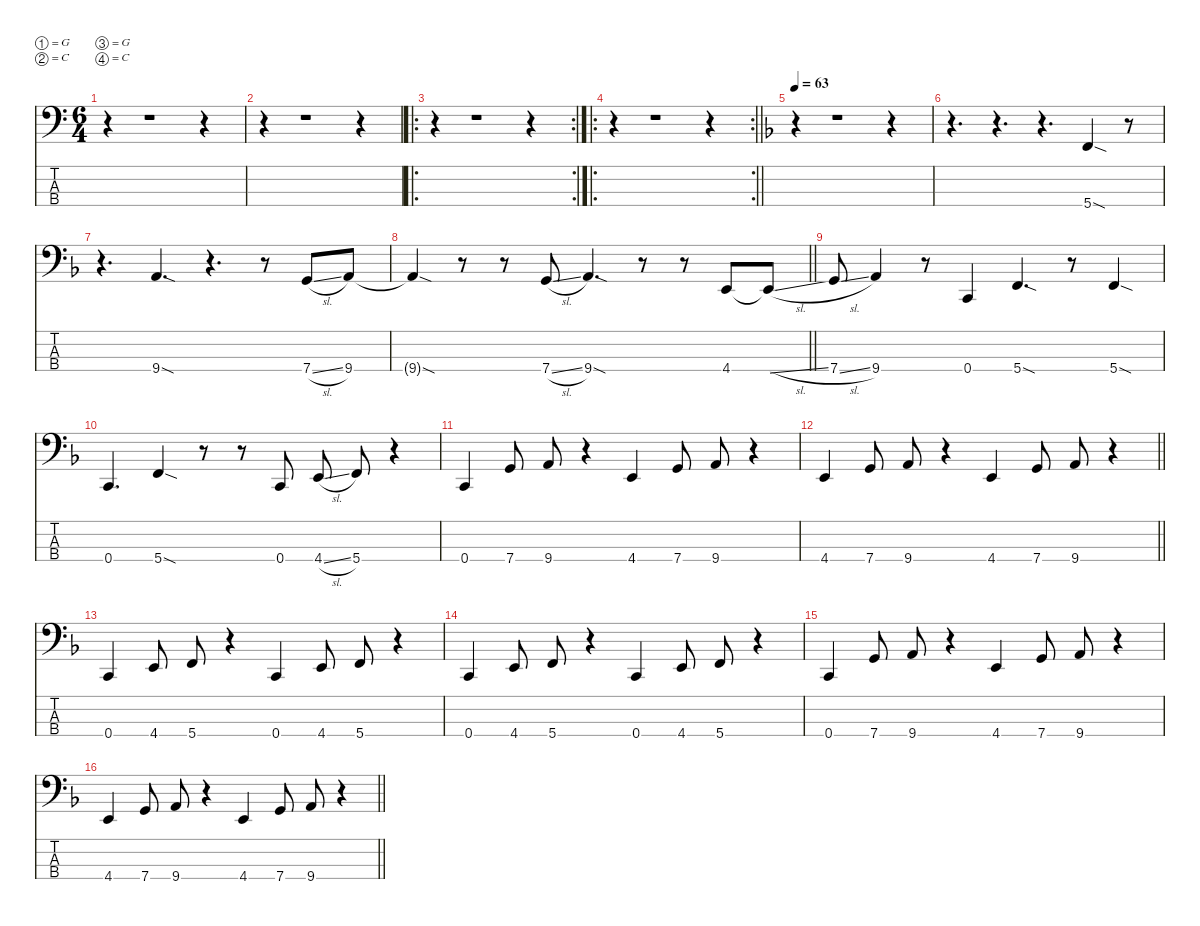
\defaultSystemsLayout 4
\hideDynamics
\bracketExtendMode nobrackets
\singleTrackTrackNamePolicy hidden
\multiTrackTrackNamePolicy hidden
\firstSystemTrackNameMode fullname
\firstSystemTrackNameOrientation horizontal
\otherSystemsTrackNameOrientation horizontal
\track ("Bass" "el.bs.") {instrument electricbassfinger}
\staff {score tabs}
\tuning (G2 C2 G1 C1)
\ts (6 4)
\tempo (98 hide)
\clef f4
\ks c
r.4{dy f beam Down} r.1{beam Down} r.4{beam Down} |
r.4{beam Down} r.1{beam Down} r.4{beam Down} |
\ro
\rc 2
\tempo (97 hide)
r.4{beam Down} r.1{beam Down} r.4{beam Down} |
\ro
\rc 2
\barLineRight lightlight
r.4{beam Down} r.1{beam Down} r.4{beam Down} |
\tempo 63
\ks f
r.4{beam Down} r.1{beam Down} r.4{beam Down} |
r.4{d beam Down} r.4{d beam Down} r.4{d beam Down} 5.4{sod acc forcenatural}.4{beam Up} r.8{beam Up} |
r.4{d beam Down} 9.4{sod acc forcenatural}.4{d beam Up} r.4{d beam Up} r.8{beam Up} 7.4{sl acc forcenatural}.8{beam Up} 9.4{acc forcenatural}.8{beam Up} |
\barLineRight lightlight
9.4{sod t acc forcenatural}.4{beam Up} r.8{beam Up} r.8{beam Up} 7.4{sl acc forcenatural}.8{beam Up} 9.4{sod acc forcenatural}.4{d beam Up} r.8{beam Up} r.8{beam Up} 4.4{acc forcenatural}.8{beam Up} 4.4{sl t acc forcenatural}.8{beam Up} |
7.4{sl acc forcenatural}.8{beam Up} 9.4{acc forcenatural}.4{beam Up} r.8{beam Up} 0.4{acc forcenatural}.4{beam Up} 5.4{sod acc forcenatural}.4{d beam Up} r.8{beam Up} 5.4{sod acc forcenatural}.4{beam Up} |
0.4{acc forcenatural}.4{d beam Up} 5.4{sod acc forcenatural}.4{beam Up} r.8{beam Up} r.8{beam Up} 0.4{acc forcenatural}.8{beam Up} 4.4{sl acc forcenatural}.8{beam Up beam split} 5.4{acc forcenatural}.8{beam Up} r.4{beam Up} |
0.4{acc forcenatural}.4{beam Up} 7.4{acc forcenatural}.8{beam Up beam split} 9.4{acc forcenatural}.8{beam Up} r.4{beam Up} 4.4{acc forcenatural}.4{beam Up} 7.4{acc forcenatural}.8{beam Up beam split} 9.4{acc forcenatural}.8{beam Up} r.4{beam Up} |
\barLineRight lightlight
4.4{acc forcenatural}.4{beam Up} 7.4{acc forcenatural}.8{beam Up beam split} 9.4{acc forcenatural}.8{beam Up} r.4{beam Up} 4.4{acc forcenatural}.4{beam Up} 7.4{acc forcenatural}.8{beam Up beam split} 9.4{acc forcenatural}.8{beam Up} r.4{beam Up} |
0.4{acc forcenatural}.4{beam Up} 4.4{acc forcenatural}.8{beam Up beam split} 5.4{acc forcenatural}.8{beam Up} r.4{beam Up} 0.4{acc forcenatural}.4{beam Up} 4.4{acc forcenatural}.8{beam Up beam split} 5.4{acc forcenatural}.8{beam Up} r.4{beam Up} |
0.4{acc forcenatural}.4{beam Up} 4.4{acc forcenatural}.8{beam Up beam split} 5.4{acc forcenatural}.8{beam Up} r.4{beam Up} 0.4{acc forcenatural}.4{beam Up} 4.4{acc forcenatural}.8{beam Up beam split} 5.4{acc forcenatural}.8{beam Up} r.4{beam Up} |
0.4{acc forcenatural}.4{beam Up} 7.4{acc forcenatural}.8{beam Up beam split} 9.4{acc forcenatural}.8{beam Up} r.4{beam Up} 4.4{acc forcenatural}.4{beam Up} 7.4{acc forcenatural}.8{beam Up beam split} 9.4{acc forcenatural}.8{beam Up} r.4{beam Up} |
\barLineRight lightlight
4.4{acc forcenatural}.4{beam Up} 7.4{acc forcenatural}.8{beam Up beam split} 9.4{acc forcenatural}.8{beam Up} r.4{beam Up} 4.4{acc forcenatural}.4{beam Up} 7.4{acc forcenatural}.8{beam Up beam split} 9.4{acc forcenatural}.8{beam Up} r.4{beam Up}
